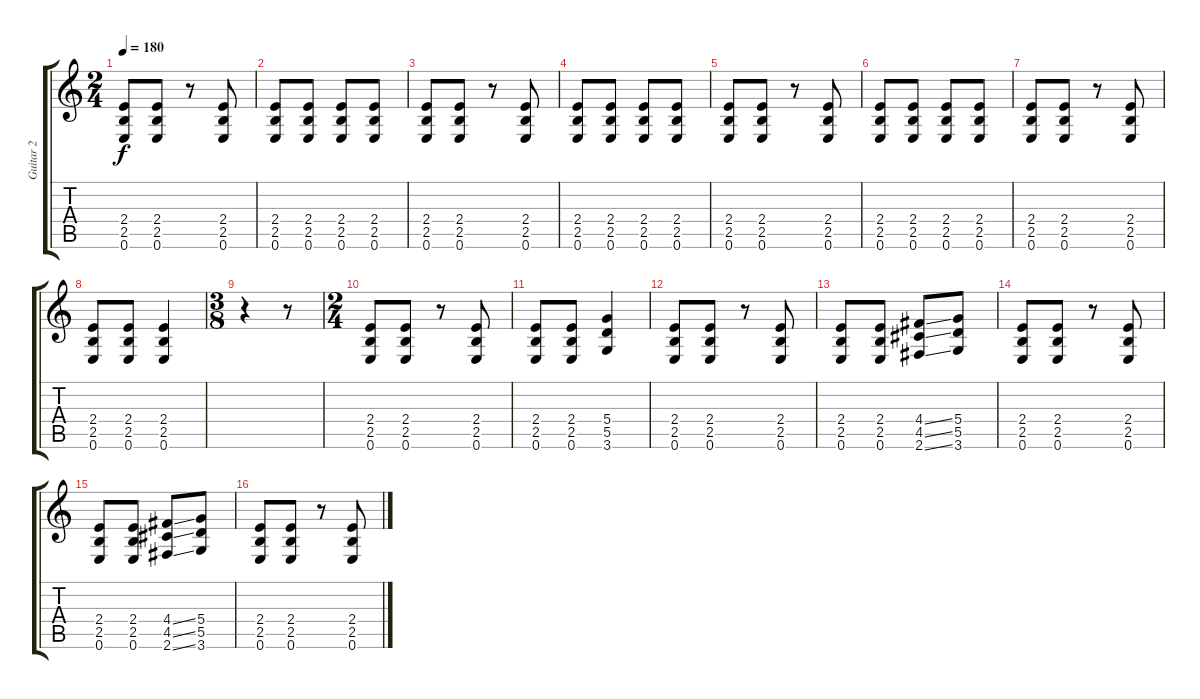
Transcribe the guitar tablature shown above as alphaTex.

\track ("Guitar 2" "Guitar 2") {instrument distortionguitar}
\staff {score tabs}
\tuning (E4 B3 G3 D3 A2 E2) {hide}
\ts (2 4)
\tempo 180
\clef g2
\ks c
(2.4 2.5 0.6).8{dy f} (2.4 2.5 0.6).8 r.8 (2.4 2.5 0.6).8 |
(2.4 2.5 0.6).8 (2.4 2.5 0.6).8 (2.4 2.5 0.6).8 (2.4 2.5 0.6).8 |
(2.4 2.5 0.6).8 (2.4 2.5 0.6).8 r.8 (2.4 2.5 0.6).8 |
(2.4 2.5 0.6).8 (2.4 2.5 0.6).8 (2.4 2.5 0.6).8 (2.4 2.5 0.6).8 |
(2.4 2.5 0.6).8 (2.4 2.5 0.6).8 r.8 (2.4 2.5 0.6).8 |
(2.4 2.5 0.6).8 (2.4 2.5 0.6).8 (2.4 2.5 0.6).8 (2.4 2.5 0.6).8 |
(2.4 2.5 0.6).8 (2.4 2.5 0.6).8 r.8 (2.4 2.5 0.6).8 |
(2.4 2.5 0.6).8 (2.4 2.5 0.6).8 (2.4 2.5 0.6).4 |
\ts (3 8)
r.4 r.8 |
\ts (2 4)
(2.4 2.5 0.6).8 (2.4 2.5 0.6).8 r.8 (2.4 2.5 0.6).8 |
(2.4 2.5 0.6).8 (2.4 2.5 0.6).8 (5.4 5.5 3.6).4 |
(2.4 2.5 0.6).8 (2.4 2.5 0.6).8 r.8 (2.4 2.5 0.6).8 |
(2.4 2.5 0.6).8 (2.4 2.5 0.6).8 (4.4{ss} 4.5{ss} 2.6{ss}).8 (5.4 5.5 3.6).8 |
(2.4 2.5 0.6).8 (2.4 2.5 0.6).8 r.8 (2.4 2.5 0.6).8 |
(2.4 2.5 0.6).8 (2.4 2.5 0.6).8 (4.4{ss} 4.5{ss} 2.6{ss}).8 (5.4 5.5 3.6).8 |
(2.4 2.5 0.6).8 (2.4 2.5 0.6).8 r.8 (2.4 2.5 0.6).8
